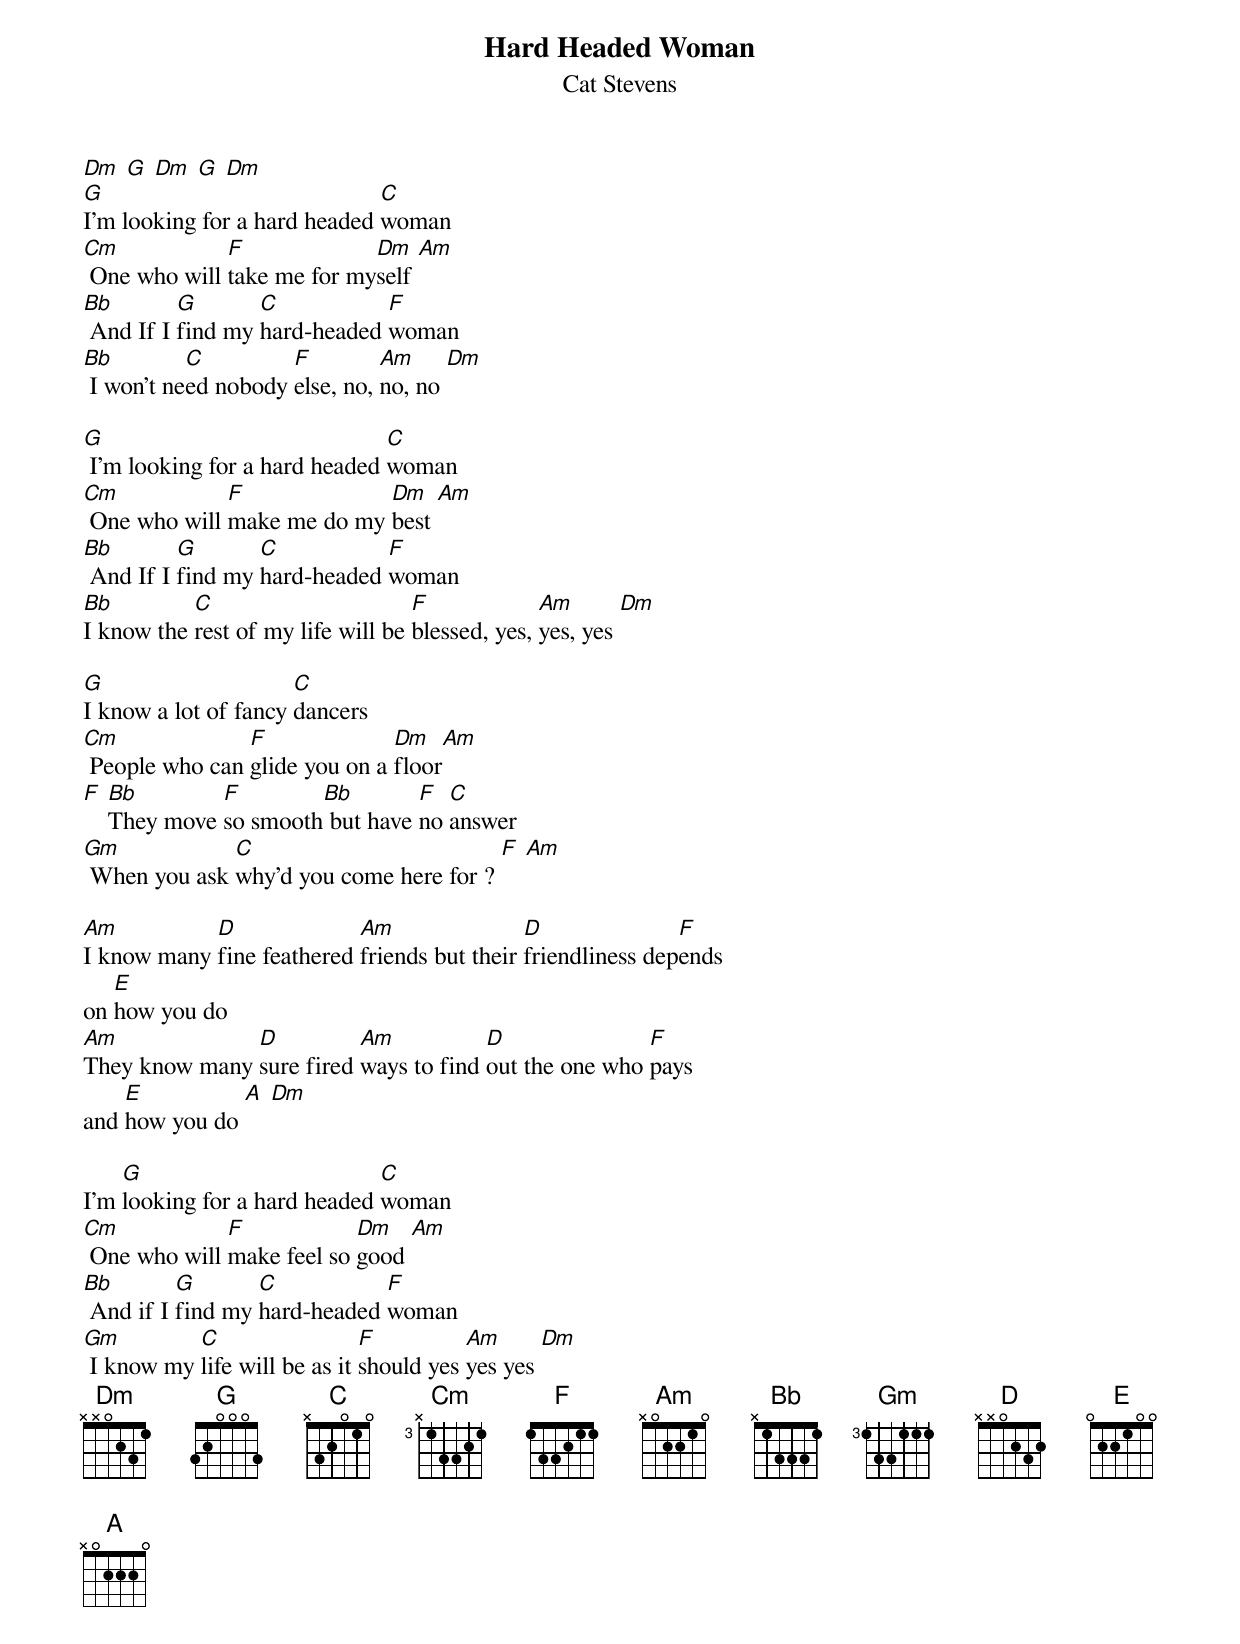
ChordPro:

{t:Hard Headed Woman}
{st:Cat Stevens}
[Dm] [G] [Dm] [G] [Dm]
[G]I'm looking for a hard headed [C]woman
[Cm] One who will [F]take me for my[Dm]self [Am]
[Bb] And If I [G]find my [C]hard-headed [F]woman
[Bb] I won't ne[C]ed nobody [F]else, no, [Am]no, no [Dm]

[G] I'm looking for a hard headed [C]woman
[Cm] One who will [F]make me do my [Dm]best [Am]
[Bb] And If I [G]find my [C]hard-headed [F]woman
[Bb]I know the [C]rest of my life will be [F]blessed, yes, [Am]yes, yes [Dm]

[G]I know a lot of fancy [C]dancers
[Cm] People who can [F]glide you on a [Dm]floor[Am]
[F] [Bb]They move [F]so smooth[Bb] but have [F]no [C]answer
[Gm] When you ask [C]why'd you come here for ? [F] [Am]

[Am]I know many [D]fine feathered [Am]friends but their [D]friendliness dep[F]ends
on [E]how you do
[Am]They know many [D]sure fired [Am]ways to find [D]out the one who [F]pays
and [E]how you do [A] [Dm]

I'm [G]looking for a hard headed [C]woman
[Cm] One who will [F]make feel so [Dm]good [Am]
[Bb] And if I [G]find my [C]hard-headed [F]woman
[Gm] I know my [C]life will be as it [F]should yes [Am]yes yes [Dm]
